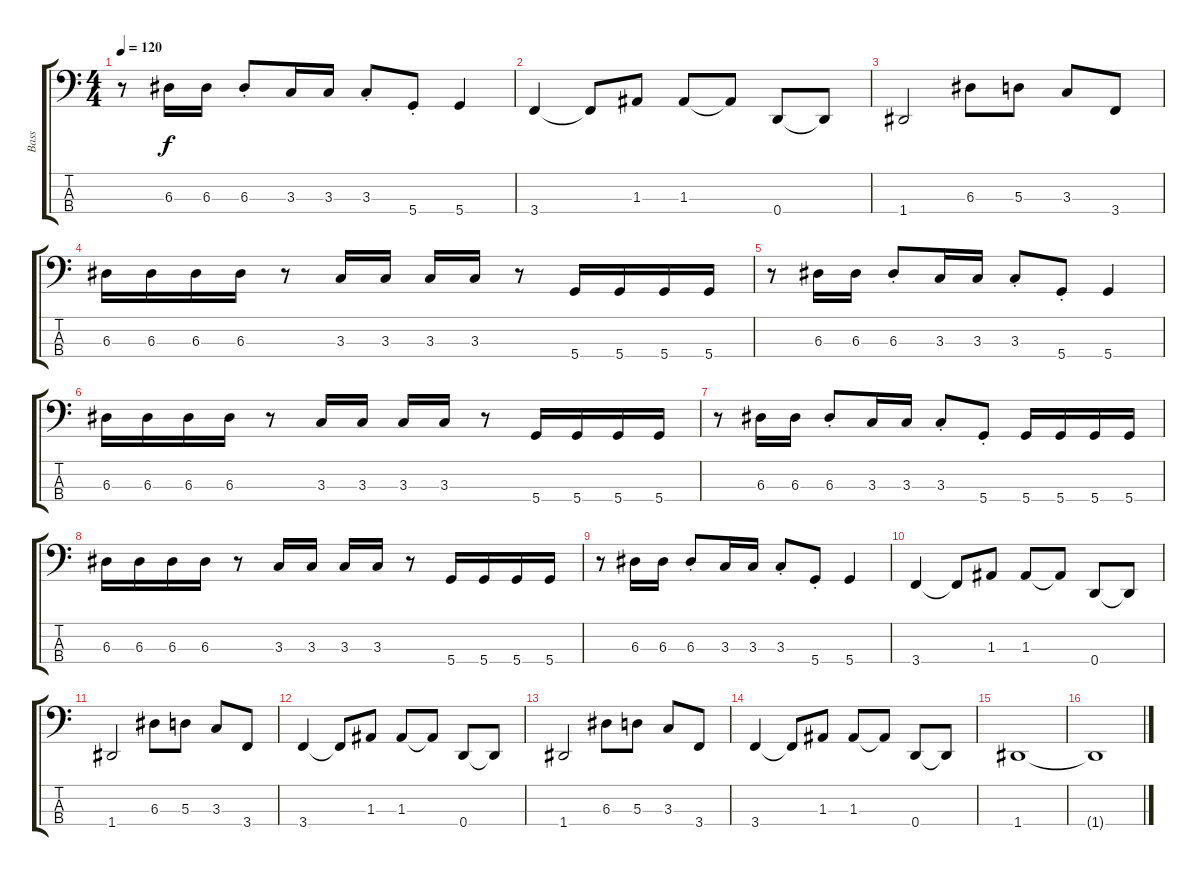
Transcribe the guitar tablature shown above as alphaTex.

\track ("Bass" "Bass") {instrument electricbassfinger}
\staff {score tabs}
\tuning (G2 D2 A1 D1) {hide}
\ts (4 4)
\tempo 120
\clef f4
\ks c
r.8{dy f} 6.3.16 6.3.16 6.3{st}.8 3.3.16 3.3.16 3.3{st}.8 5.4{st}.8 5.4.4 |
3.4.4 3.4{t}.8 1.3.8 1.3.8 1.3{t}.8 0.4.8 0.4{t}.8 |
1.4.2 6.3.8 5.3.8 3.3.8 3.4.8 |
6.3.16 6.3.16 6.3.16 6.3.16 r.8 3.3.16 3.3.16 3.3.16 3.3.16 r.8 5.4.16 5.4.16 5.4.16 5.4.16 |
r.8 6.3.16 6.3.16 6.3{st}.8 3.3.16 3.3.16 3.3{st}.8 5.4{st}.8 5.4.4 |
6.3.16 6.3.16 6.3.16 6.3.16 r.8 3.3.16 3.3.16 3.3.16 3.3.16 r.8 5.4.16 5.4.16 5.4.16 5.4.16 |
r.8 6.3.16 6.3.16 6.3{st}.8 3.3.16 3.3.16 3.3{st}.8 5.4{st}.8 5.4.16 5.4.16 5.4.16 5.4.16 |
6.3.16 6.3.16 6.3.16 6.3.16 r.8 3.3.16 3.3.16 3.3.16 3.3.16 r.8 5.4.16 5.4.16 5.4.16 5.4.16 |
r.8 6.3.16 6.3.16 6.3{st}.8 3.3.16 3.3.16 3.3{st}.8 5.4{st}.8 5.4.4 |
3.4.4 3.4{t}.8 1.3.8 1.3.8 1.3{t}.8 0.4.8 0.4{t}.8 |
1.4.2 6.3.8 5.3.8 3.3.8 3.4.8 |
3.4.4 3.4{t}.8 1.3.8 1.3.8 1.3{t}.8 0.4.8 0.4{t}.8 |
1.4.2 6.3.8 5.3.8 3.3.8 3.4.8 |
3.4.4 3.4{t}.8 1.3.8 1.3.8 1.3{t}.8 0.4.8 0.4{t}.8 |
1.4.1 |
1.4{t}.1
